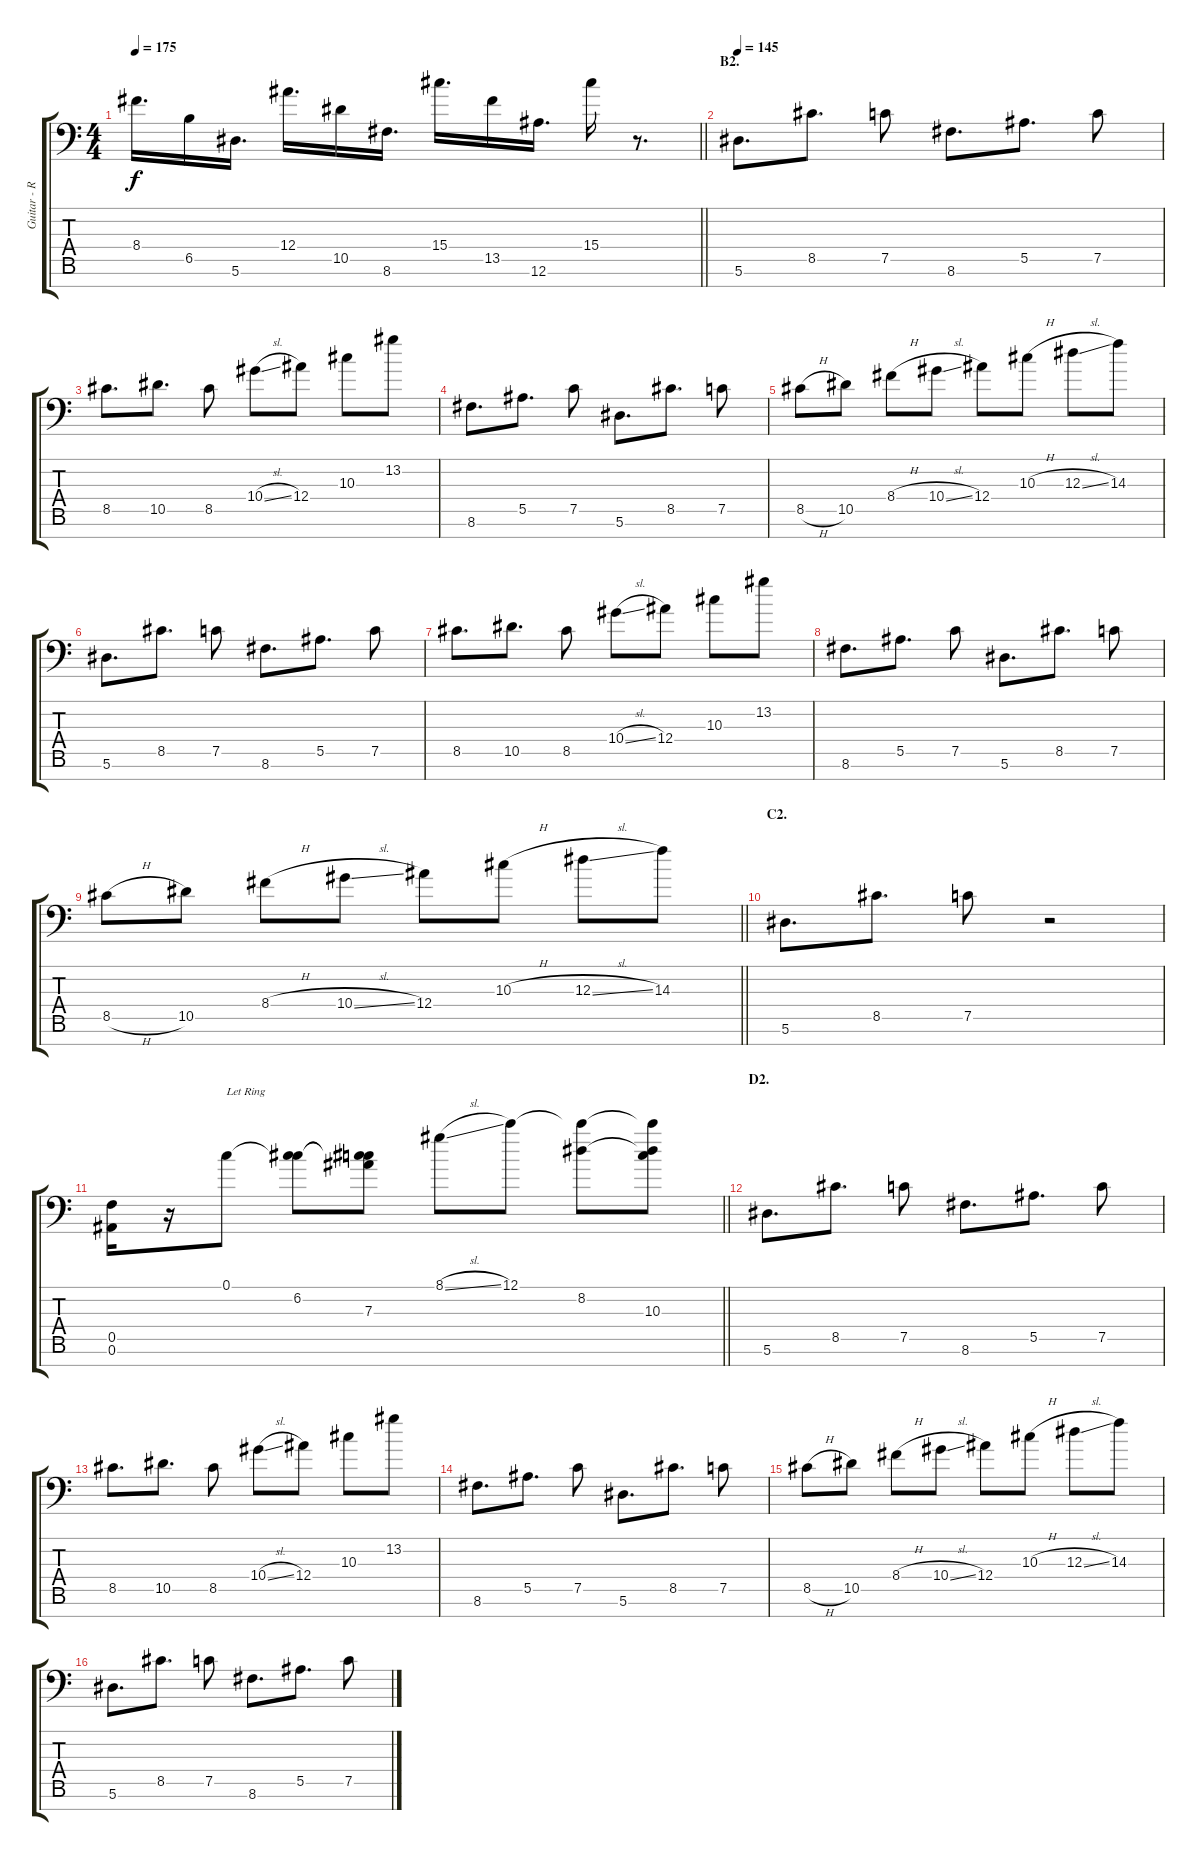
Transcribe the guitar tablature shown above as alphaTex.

\track ("Guitar - Right" "Guitar - R") {instrument distortionguitar}
\staff {score tabs}
\tuning (C4 G3 Eb3 Bb2 F2 Bb1 Ab1) {hide}
\ts (4 4)
\tempo 175
\clef f4
\barLineRight lightlight
\ks c
8.4.16{d dy f} 6.5.16 5.6.16{d} 12.4.16{d} 10.5.16 8.6.16{d} 15.4.16{d} 13.5.16 12.6.16{d} 15.4.16 r.8{d} |
\section ("" "B2.")
\tempo 145
5.6.8{d} 8.5.8{d} 7.5.8 8.6.8{d} 5.5.8{d} 7.5.8 |
8.5.8{d} 10.5.8{d} 8.5.8 10.4{sl}.8 12.4.8 10.3.8 13.2.8 |
8.6.8{d} 5.5.8{d} 7.5.8 5.6.8{d} 8.5.8{d} 7.5.8 |
8.5{h}.8 10.5.8 8.4{h}.8 10.4{sl}.8 12.4.8 10.3{h}.8 12.3{sl}.8 14.3.8 |
5.6.8{d} 8.5.8{d} 7.5.8 8.6.8{d} 5.5.8{d} 7.5.8 |
8.5.8{d} 10.5.8{d} 8.5.8 10.4{sl}.8 12.4.8 10.3.8 13.2.8 |
8.6.8{d} 5.5.8{d} 7.5.8 5.6.8{d} 8.5.8{d} 7.5.8 |
\barLineRight lightlight
8.5{h}.8 10.5.8 8.4{h}.8 10.4{sl}.8 12.4.8 10.3{h}.8 12.3{sl}.8 14.3.8 |
\section ("" "C2.")
5.6.8{d} 8.5.8{d} 7.5.8 r.2 |
\barLineRight lightlight
(0.5 0.6).16 r.16 0.1.8{txt "Let Ring"} (0.1{t} 6.2).8 (0.1{t} 6.2{t} 7.3).8 8.1{sl}.8 12.1.8 (12.1{t} 8.2).8 (12.1{t} 8.2{t} 10.3).8 |
\section ("" "D2.")
5.6.8{d} 8.5.8{d} 7.5.8 8.6.8{d} 5.5.8{d} 7.5.8 |
8.5.8{d} 10.5.8{d} 8.5.8 10.4{sl}.8 12.4.8 10.3.8 13.2.8 |
8.6.8{d} 5.5.8{d} 7.5.8 5.6.8{d} 8.5.8{d} 7.5.8 |
8.5{h}.8 10.5.8 8.4{h}.8 10.4{sl}.8 12.4.8 10.3{h}.8 12.3{sl}.8 14.3.8 |
5.6.8{d} 8.5.8{d} 7.5.8 8.6.8{d} 5.5.8{d} 7.5.8
